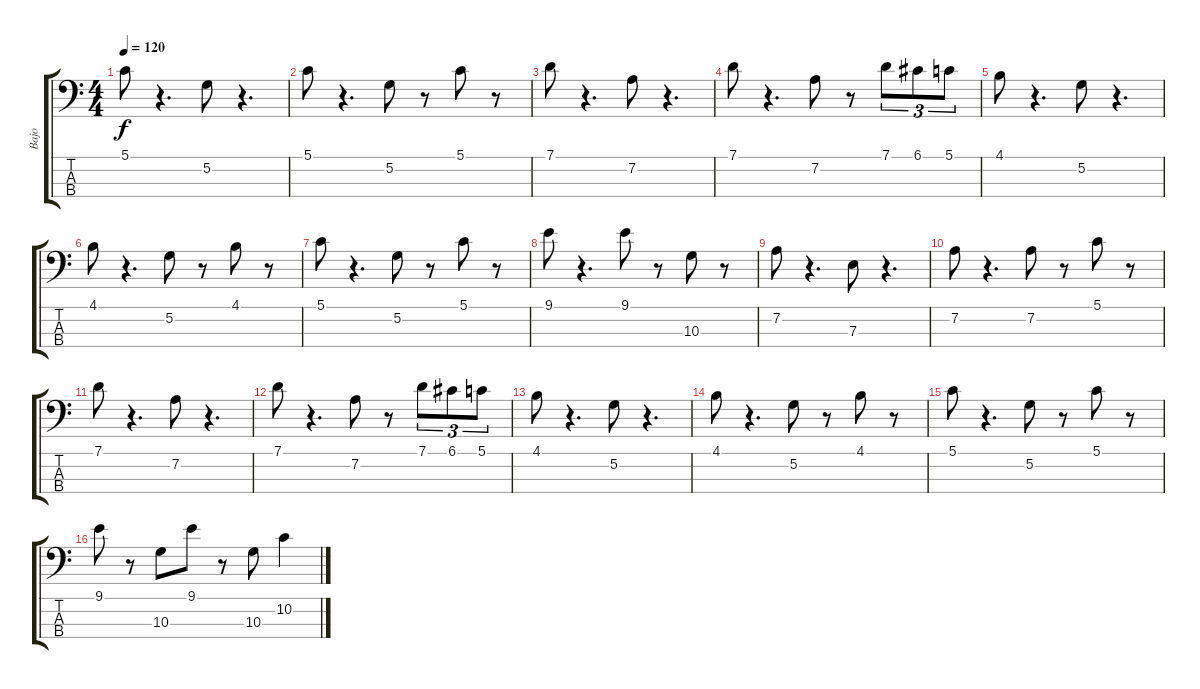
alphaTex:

\track ("Bajo" "Bajo") {instrument electricbassfinger}
\staff {score tabs}
\tuning (G2 D2 A1 E1) {hide}
\ts (4 4)
\tempo 120
\clef f4
\ks c
5.1.8{dy f} r.4{d} 5.2.8 r.4{d} |
5.1.8 r.4{d} 5.2.8 r.8 5.1.8 r.8 |
7.1.8 r.4{d} 7.2.8 r.4{d} |
7.1.8 r.4{d} 7.2.8 r.8 7.1.8{tu (3 2)} 6.1.8{tu (3 2)} 5.1.8{tu (3 2)} |
4.1.8 r.4{d} 5.2.8 r.4{d} |
4.1.8 r.4{d} 5.2.8 r.8 4.1.8 r.8 |
5.1.8 r.4{d} 5.2.8 r.8 5.1.8 r.8 |
9.1.8 r.4{d} 9.1.8 r.8 10.3.8 r.8 |
7.2.8 r.4{d} 7.3.8 r.4{d} |
7.2.8 r.4{d} 7.2.8 r.8 5.1.8 r.8 |
7.1.8 r.4{d} 7.2.8 r.4{d} |
7.1.8 r.4{d} 7.2.8 r.8 7.1.8{tu (3 2)} 6.1.8{tu (3 2)} 5.1.8{tu (3 2)} |
4.1.8 r.4{d} 5.2.8 r.4{d} |
4.1.8 r.4{d} 5.2.8 r.8 4.1.8 r.8 |
5.1.8 r.4{d} 5.2.8 r.8 5.1.8 r.8 |
9.1.8 r.8 10.3.8 9.1.8 r.8 10.3.8 10.2.4
